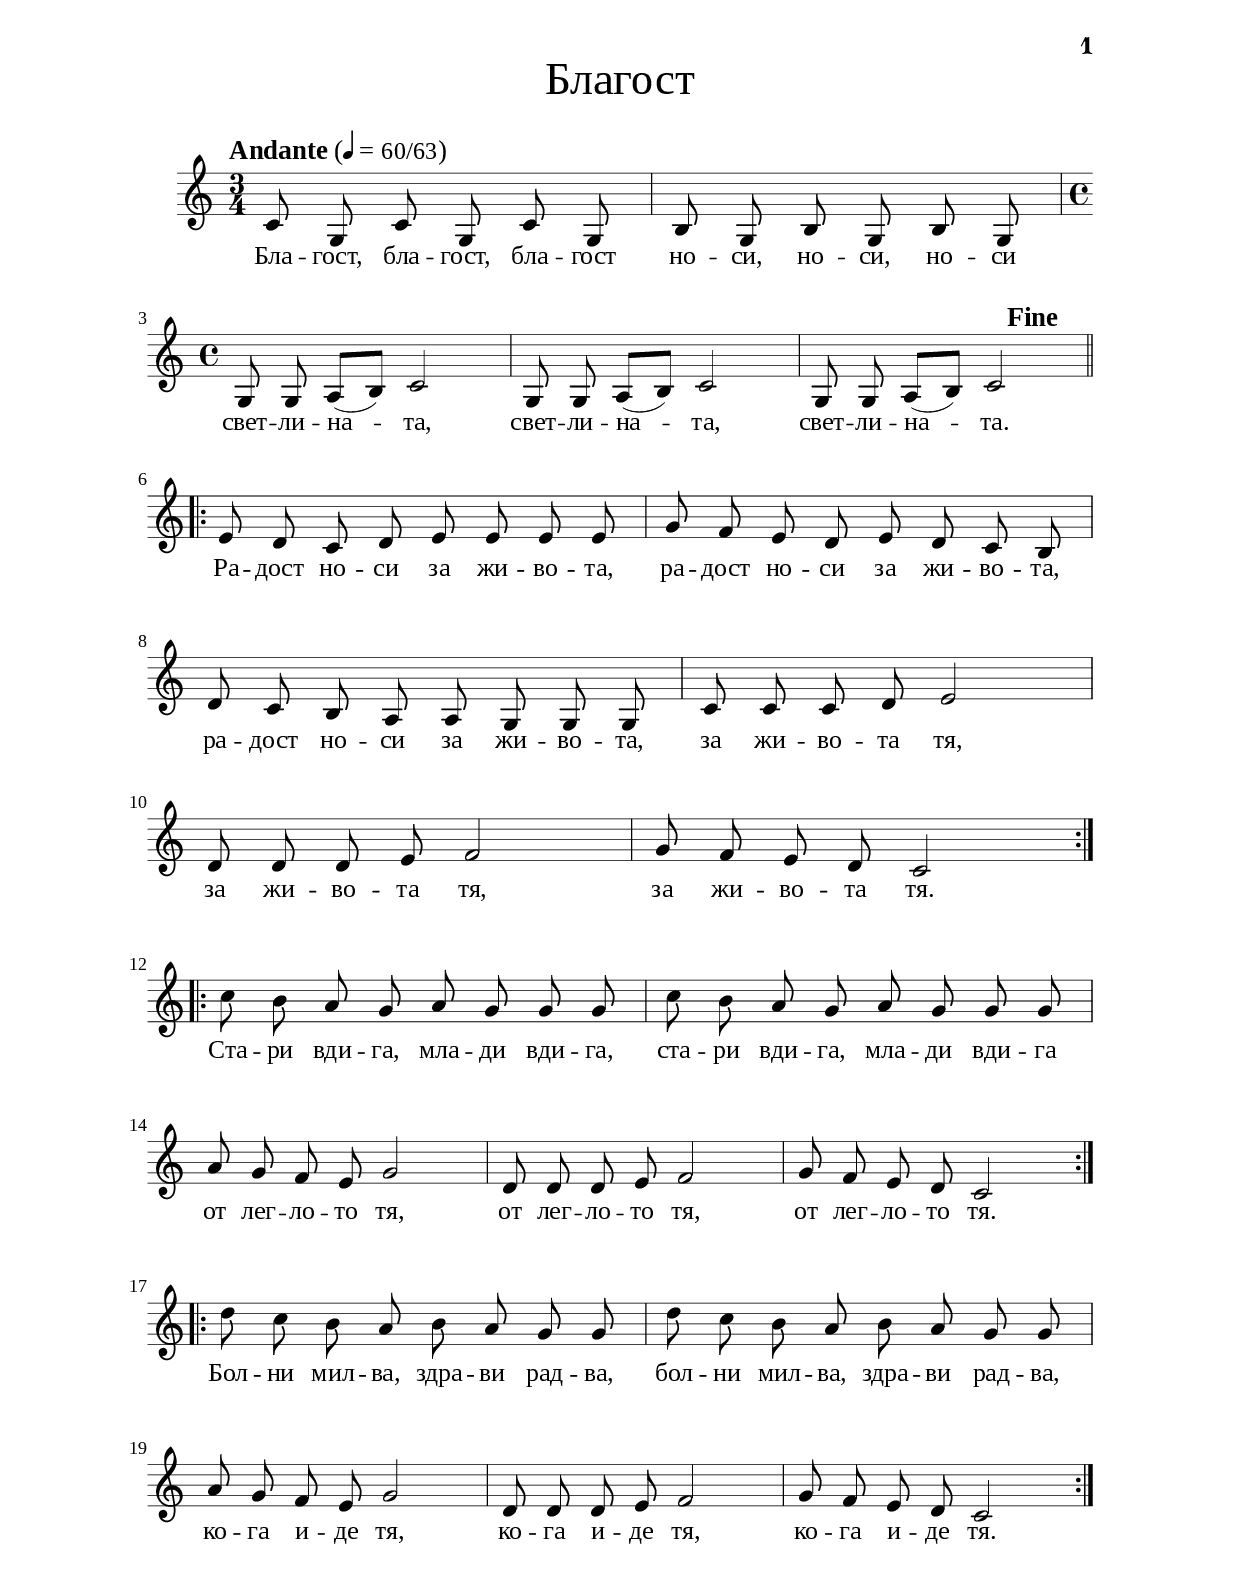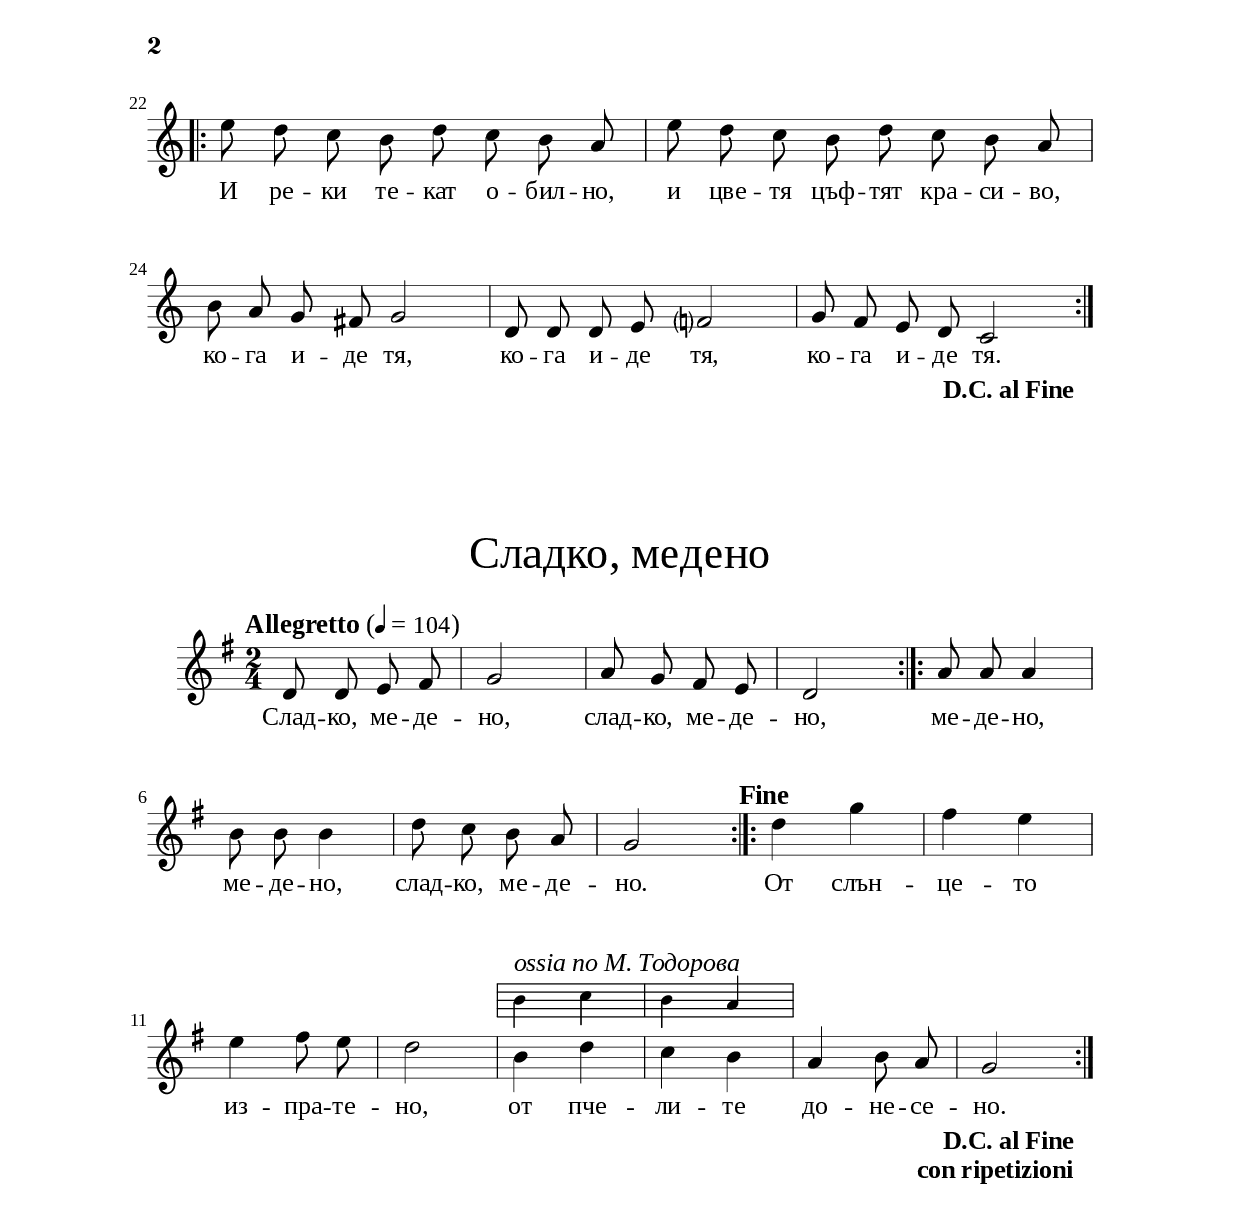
\version "2.24.4"

% include paper part and global functions
\include "include/globals.ily"

\bookpart {
  \label #'ref072
  \tocItem \markup "Благост"
  \include "include/bookpart-paper.ily"
  \score {
    \include "include/score-layout.ily"

    \new Voice \absolute {

      \clef treble
      \key c \major
      \time 3/4
      \tempoFunc "Andante" 4 "60/63"
      \autoBeamOff
      c'8 g c' g c' g | b8 g b g b g \break |

      \time 4/4  g8 g a [( b )] c'2 |g8 g a [( b )] c'2 | g8 g a [( b )]  \tempo"   Fine"c'2    \break |

      \bar ".|:-||"
      e'8 d' c' d' e' e' e' e' | g'8 f' e' d' e' d' c' b \break |

      d'8 c' b a a g g g |c'8 c' c' d' e'2 \break |

      d'8 d' d' e' f'2 | g'8 f' e' d' c'2 \break \bar ":|.:"

      c''8 b' a' g' a' g' g' g' |  c''8 b' a' g' a' g' g' g' \break |

      a'8 g' f' e' g'2 | d'8 d' d' e' f'2 | g'8 f' e' d' c'2
      \break |

      \bar ":|.:"
      d''8 c'' b' a' b' a' g' g' | d''8 c'' b' a' b' a' g' g' \break

      a'8 g' f' e' g'2 | d'8 d' d' e' f'2 | g'8 f' e' d' c'2
      \break |

      \bar ":|.:"
      e''8 d'' c'' b' d'' c'' b' a' | e''8 d'' c'' b' d'' c'' b' a' \break |

      b'8 a' g' fis' g'2 | d'8 d' d' e' f'?2 | g'8 f' e' d' c'2   \bar ":|.:"
      \break | % 27
    }

    \addlyrics {
      Бла -- гост,
      бла -- гост, бла -- гост но -- си, но -- си, но --
      си свет -- ли -- на -- та, свет -- ли -- на -- та,
      свет -- ли -- на -- та. Ра -- дост но -- си за
      жи -- во -- та, ра -- дост но -- си за жи -- во
      -- та, ра -- дост но -- си за жи -- во -- та, за
      жи -- во -- та тя, за жи -- во -- та тя, за жи
      -- во -- та тя. Ста -- ри вди -- га, мла -- ди
      вди -- га, ста -- ри вди -- га, мла -- ди вди --
      га от лег -- ло -- то тя, от лег -- ло -- то
      тя, от лег -- ло -- то тя. Бол -- ни мил -- ва,
      здра -- ви рад -- ва, бол -- ни мил -- ва, здра --
      ви рад -- ва, ко -- га и -- де тя, ко -- га и
      -- де тя, ко -- га и -- де тя. И ре -- ки те
      -- кат о -- бил -- но, и цве -- тя цъф -- тят
      кра -- си -- во, ко -- га и -- де тя, ко -- га
      и -- де тя, ко -- га и -- де тя.
    }
    \header {
      title = \titleFunc #'ref_desc_5 "Благост" "Blagost"
    }

    \midi{}

  } % score

  \markup \dc-one "D.C. al Fine"

  \markup \vspace #4
  \label #'ref073
  \tocItem \markup "Сладко, медено"
  \include "include/bookpart-paper.ily"
  \score {
    \include "include/score-layout.ily"

    \new Staff = main \absolute {
      \clef treble
      \key g \major
      \time 2/4
      \tempoFunc "Allegretto" 4 "104"
      \autoBeamOff

      d'8 d' e' fis' |g'2 | a'8 g' fis' e' | d'2  \bar ":|.:"  |
      a'8 a' a'4 | \break  b'8 b' b'4 | d''8 c'' b' a' | \tempo "                 Fine" g'2  \bar ":|.:" |
      d''4 g'' | fis''4 e'' | \break
      e''4 fis''8 e'' | d''2  |
      <<
        {

          b'4 d'' | c''4 b' |
        }

        \new Staff \with {
          \override VerticalAxisGroup.default-staff-staff-spacing =
          #'((basic-distance . 5.5)
             (padding . -10))
          \remove "Time_signature_engraver"
          alignAboveContext = #"main"
          fontSize = #-1.5
          \override StaffSymbol.staff-space = #(magstep -2)
          \override StaffSymbol.thickness = #(magstep -2)
          firstClef = ##f
        }
        { b'4^\markup { \large \italic "ossia по М. Тодорова" } c'' | b'4 a' | }
      >>



      a'4 b'8 a' | g'2
      \bar ":|."
    }

    \addlyrics {
      Слад -- ко,
      ме -- де -- но, слад -- ко, ме -- де -- но, ме --
      де -- но, ме -- де -- но, слад -- ко, ме -- де --
      но. От слън -- це -- то из -- пра -- те -- но,
      от пче -- ли -- те до -- не -- се -- но.
    }

    \header {
      title = \titleFunc #'ref_desc_13 "Сладко, медено" "Sladko, medeno"
    }

    \midi{}

  } % score
  \markup \dc-two "D.C. al Fine" "con ripetizioni"


} % bookpart
